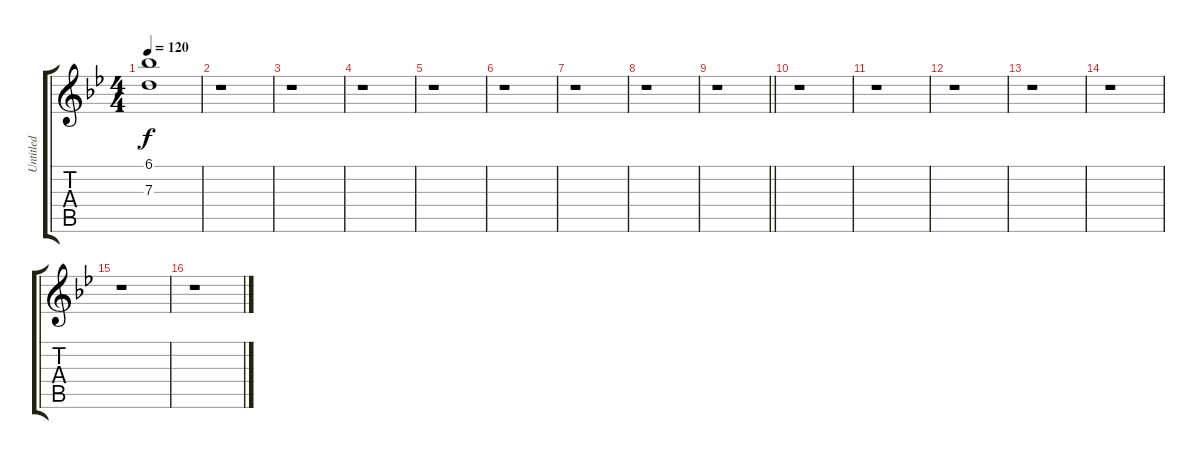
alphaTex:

\track ("Untitled" "Untitled") {instrument acousticguitarnylon}
\staff {score tabs}
\tuning (E4 B3 G3 D3 A2 E2) {hide}
\ts (4 4)
\tempo 120
\clef g2
\ks bb
(6.1 7.3).1{dy f} |
r.1 |
r.1 |
r.1 |
r.1 |
r.1 |
r.1 |
r.1 |
\barLineRight lightlight
r.1 |
r.1 |
r.1 |
r.1 |
r.1 |
r.1 |
r.1 |
r.1
